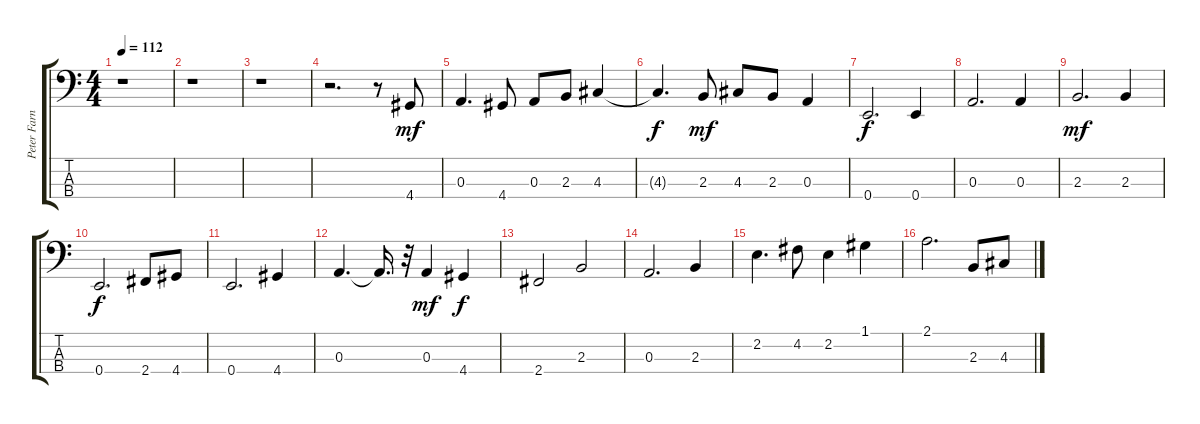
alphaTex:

\track ("Peter Farnbauer (Bass Guitar)" "Peter Farn") {instrument electricbasspick}
\staff {score tabs}
\tuning (G2 D2 A1 E1) {hide}
\ts (4 4)
\tempo 112
\clef f4
\ks c
r.1{dy mf} |
r.1 |
r.1 |
r.2{d} r.8 4.4.8 |
0.3.4{d} 4.4.8 0.3.8 2.3.8 4.3.4 |
4.3{t}.4{d dy f} 2.3.8{dy mf} 4.3.8 2.3.8 0.3.4 |
0.4.2{d dy f} 0.4.4 |
0.3.2{d} 0.3.4 |
2.3.2{d dy mf} 2.3.4 |
0.4.2{d dy f} 2.4.8 4.4.8 |
0.4.2{d} 4.4.4 |
0.3.4{d} 0.3{t}.16{d} r.32 0.3.4{dy mf} 4.4.4{dy f} |
2.4.2 2.3.2 |
0.3.2{d} 2.3.4 |
2.2.4{d} 4.2.8 2.2.4 1.1.4 |
2.1.2{d} 2.3.8 4.3.8
